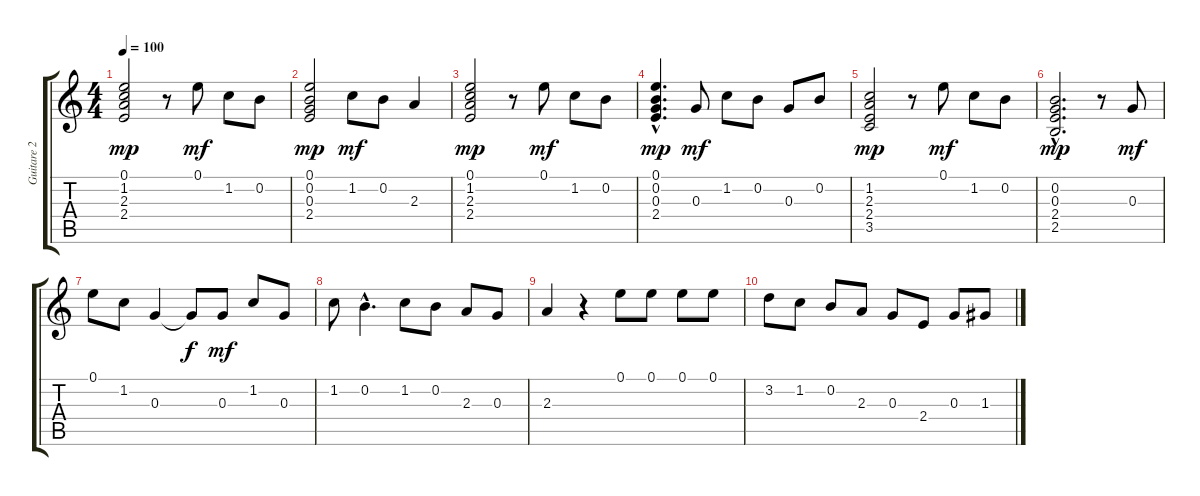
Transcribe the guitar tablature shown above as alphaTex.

\track ("Guitare 2" "Guitare 2") {instrument distortionguitar}
\staff {score tabs}
\tuning (E4 B3 G3 D3 A2 E2) {hide}
\ts (4 4)
\tempo 100
\clef g2
\ks c
(0.1 1.2 2.3 2.4).2{dy mp} r.8 0.1.8{dy mf} 1.2.8 0.2.8 |
(0.1 0.2 0.3 2.4).2{dy mp} 1.2.8{dy mf} 0.2.8 2.3.4 |
(0.1 1.2 2.3 2.4).2{dy mp} r.8 0.1.8{dy mf} 1.2.8 0.2.8 |
(0.1{hac} 0.2{hac} 0.3{hac} 2.4{hac}).4{d dy mp} 0.3.8{dy mf} 1.2.8 0.2.8 0.3.8 0.2.8 |
(1.2 2.3 2.4 3.5).2{dy mp} r.8 0.1.8{dy mf} 1.2.8 0.2.8 |
(0.2{hac} 0.3{hac} 2.4{hac} 2.5{hac}).2{d dy mp} r.8 0.3.8{dy mf} |
0.1.8 1.2.8 0.3.4 0.3{t}.8{dy f} 0.3.8{dy mf} 1.2.8 0.3.8 |
1.2.8 0.2{hac}.4{d} 1.2.8 0.2.8 2.3.8 0.3.8 |
2.3.4 r.4 0.1.8 0.1.8 0.1.8 0.1.8 |
3.2.8 1.2.8 0.2.8 2.3.8 0.3.8 2.4.8 0.3.8 1.3.8
